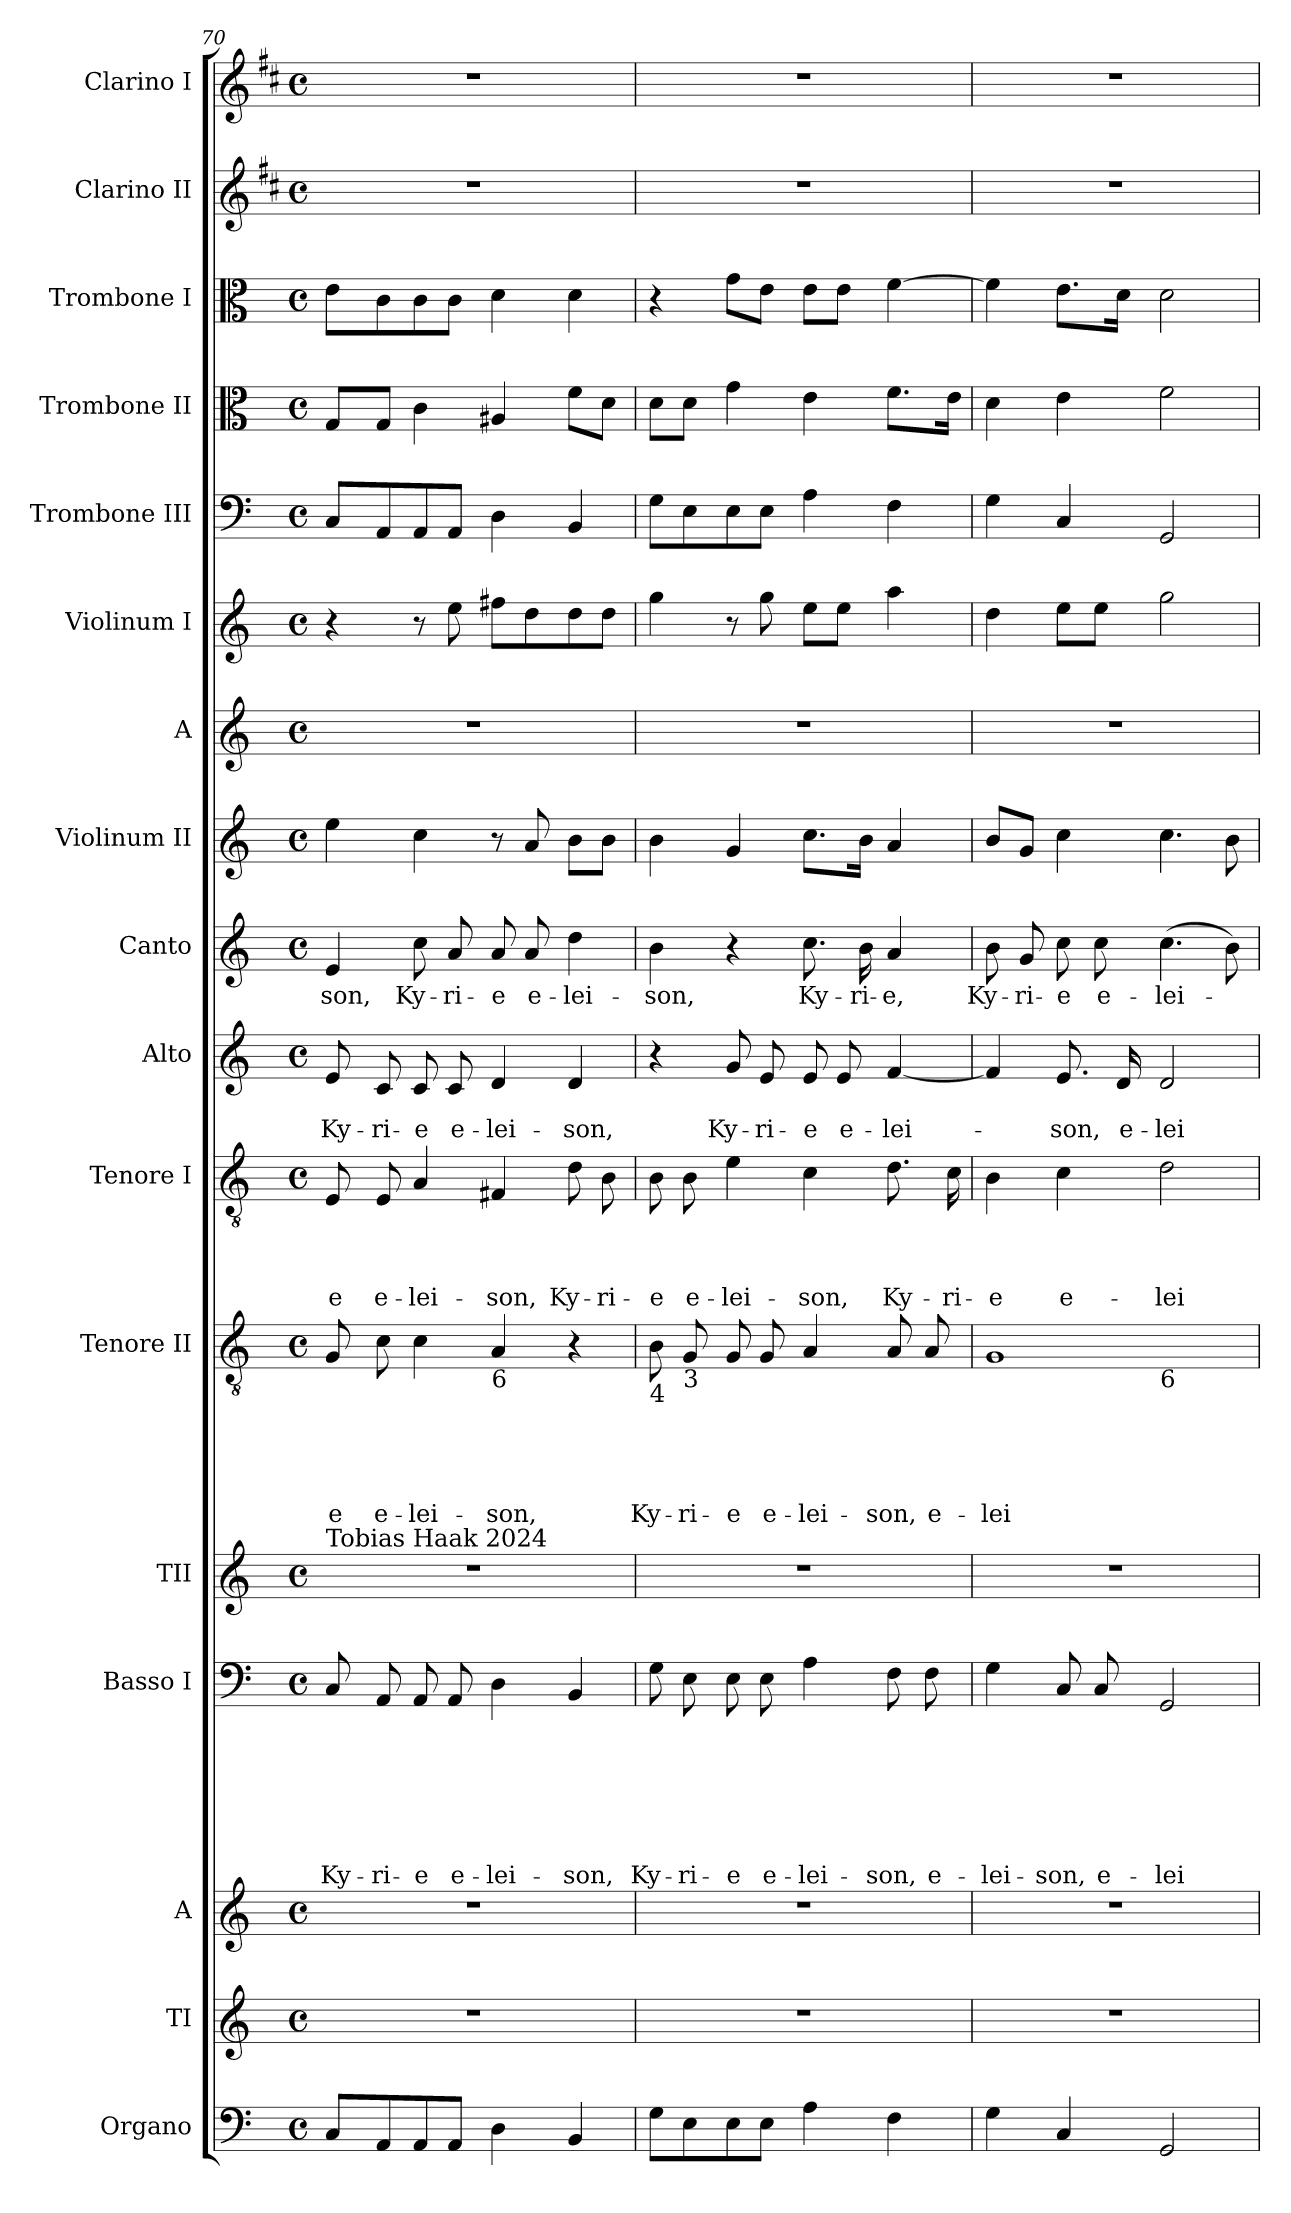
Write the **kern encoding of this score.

**kern	**kern	**kern	**kern	**text	**text	**text	**text	**text	**text	**text	**kern	**kern	**text	**text	**text	**text	**text	**kern	**text	**text	**text	**text	**kern	**text	**text	**kern	**text	**kern	**kern	**kern	**kern	**kern	**kern	**kern	**kern
*part17	*part16	*part15	*part14	*part14	*part14	*part14	*part14	*part14	*part14	*part14	*part13	*part12	*part12	*part12	*part12	*part12	*part12	*part11	*part11	*part11	*part11	*part11	*part10	*part10	*part10	*part9	*part9	*part8	*part7	*part6	*part5	*part4	*part3	*part2	*part1
*staff17	*staff16	*staff15	*staff14	*staff14	*staff14	*staff14	*staff14	*staff14	*staff14	*staff14	*staff13	*staff12	*staff12	*staff12	*staff12	*staff12	*staff12	*staff11	*staff11	*staff11	*staff11	*staff11	*staff10	*staff10	*staff10	*staff9	*staff9	*staff8	*staff7	*staff6	*staff5	*staff4	*staff3	*staff2	*staff1
*I"Organo	*I"TI	*I"A	*I"Basso I	*	*	*	*	*	*	*	*I"TII	*I"Tenore II	*	*	*	*	*	*I"Tenore I	*	*	*	*	*I"Alto	*	*	*I"Canto	*	*I"Violinum II	*I"A	*I"Violinum I	*I"Trombone III	*I"Trombone II	*I"Trombone I	*I"Clarino II	*I"Clarino I
*I'O	*I'TI	*I'A	*I'B I	*	*	*	*	*	*	*	*I'TII	*I'TII	*	*	*	*	*	*I'TI	*	*	*	*	*I'A	*	*	*I'C	*	*I'V II	*I'A	*I'V I	*I'Trb III	*I'Trb II	*I'Trb I	*I'Cla II	*I'Cla I
!!LO:PB:g=z
*clefF4	*clefG2	*clefG2	*clefF4	*	*	*	*	*	*	*	*clefG2	*clefGv2	*	*	*	*	*	*clefGv2	*	*	*	*	*clefG2	*	*	*clefG2	*	*clefG2	*clefG2	*clefG2	*clefF4	*clefC3	*clefC3	*clefG2	*clefG2
*	*	*	*	*	*	*	*	*	*	*	*	*	*	*	*	*	*	*	*	*	*	*	*	*	*	*	*	*	*	*	*	*	*	*ITrd1c2	*ITrd1c2
*k[]	*k[]	*k[]	*k[]	*	*	*	*	*	*	*	*k[]	*k[]	*	*	*	*	*	*k[]	*	*	*	*	*k[]	*	*	*k[]	*	*k[]	*k[]	*k[]	*k[]	*k[]	*k[]	*k[]	*k[]
*C:	*C:	*C:	*C:	*	*	*	*	*	*	*	*C:	*C:	*	*	*	*	*	*C:	*	*	*	*	*C:	*	*	*C:	*	*C:	*C:	*C:	*C:	*C:	*C:	*C:	*C:
*M4/4	*M4/4	*M4/4	*M4/4	*	*	*	*	*	*	*	*M4/4	*M4/4	*	*	*	*	*	*M4/4	*	*	*	*	*M4/4	*	*	*M4/4	*	*M4/4	*M4/4	*M4/4	*M4/4	*M4/4	*M4/4	*M4/4	*M4/4
*met(c)	*met(c)	*met(c)	*met(c)	*	*	*	*	*	*	*	*met(c)	*met(c)	*	*	*	*	*	*met(c)	*	*	*	*	*met(c)	*	*	*met(c)	*	*met(c)	*met(c)	*met(c)	*met(c)	*met(c)	*met(c)	*met(c)	*met(c)
=70	=70	=70	=70	=70	=70	=70	=70	=70	=70	=70	=70	=70	=70	=70	=70	=70	=70	=70	=70	=70	=70	=70	=70	=70	=70	=70	=70	=70	=70	=70	=70	=70	=70	=70	=70
!	!	!	!	!	!	!	!	!	!	!	!LO:TX:a:t=Tobias Haak 2024	!	!	!	!	!	!	!	!	!	!	!	!	!	!	!	!	!	!	!	!	!	!	!	!
!	!	!	!	!	!	!	!	!	!	!LO:LY:b	!	!	!	!	!	!	!LO:LY:b	!	!	!	!	!LO:LY:b	!	!	!LO:LY:b	!	!LO:LY:b	!	!	!	!	!	!	!	!
8C/L	1r	1r	8C/	.	.	.	.	.	.	Ky-	1r	8G/	.	.	.	.	-e	8E/	.	.	.	-e	8e/	.	Ky-	4e/	-son,	4ee\	1r	4r	8C/L	8G/L	8e\L	1r	1r
!	!	!	!	!	!	!	!	!	!	!LO:LY:b	!	!	!	!	!	!	!LO:LY:b	!	!	!	!	!LO:LY:b	!	!	!LO:LY:b	!	!	!	!	!	!	!	!	!	!
8AA/	.	.	8AA/	.	.	.	.	.	.	-ri-	.	8c\	.	.	.	.	e-	8E/	.	.	.	e-	8c/	.	-ri-	.	.	.	.	.	8AA/	8G/J	8c\	.	.
!	!	!	!	!	!	!	!	!	!	!LO:LY:b	!	!	!	!	!	!	!LO:LY:b	!	!	!	!	!LO:LY:b	!	!	!LO:LY:b	!	!LO:LY:b	!	!	!	!	!	!	!	!
8AA/	.	.	8AA/	.	.	.	.	.	.	-e	.	4c\	.	.	.	.	-lei-	4A/	.	.	.	-lei-	8c/	.	-e	8cc\	Ky-	4cc\	.	8r	8AA/	4c\	8c\	.	.
!	!	!	!	!	!	!	!	!	!	!LO:LY:b	!	!	!	!	!	!	!	!	!	!	!	!	!	!	!LO:LY:b	!	!LO:LY:b	!	!	!	!	!	!	!	!
8AA/J	.	.	8AA/	.	.	.	.	.	.	e-	.	.	.	.	.	.	.	.	.	.	.	.	8c/	.	e-	8a/	-ri-	.	.	8ee\	8AA/J	.	8c\J	.	.
!	!	!	!	!	!	!	!	!	!	!	!	!LO:TX:b:t=6	!	!	!	!	!	!	!	!	!	!	!	!	!	!	!	!	!	!	!	!	!	!	!
!	!	!	!	!	!	!	!	!	!	!LO:LY:b	!	!	!	!	!	!	!LO:LY:b	!	!	!	!	!LO:LY:b	!	!	!LO:LY:b	!	!LO:LY:b	!	!	!	!	!	!	!	!
4D\	.	.	4D\	.	.	.	.	.	.	-lei-	.	4A/	.	.	.	.	-son,	4F#X/	.	.	.	-son,	4d/	.	-lei-	8a/	-e	8r	.	8ff#X\L	4D\	4A#X/	4d\	.	.
!	!	!	!	!	!	!	!	!	!	!	!	!	!	!	!	!	!	!	!	!	!	!	!	!	!	!	!LO:LY:b	!	!	!	!	!	!	!	!
.	.	.	.	.	.	.	.	.	.	.	.	.	.	.	.	.	.	.	.	.	.	.	.	.	.	8a/	e-	8a/	.	8dd\	.	.	.	.	.
!	!	!	!	!	!	!	!	!	!	!LO:LY:b	!	!	!	!	!	!	!	!	!	!	!	!LO:LY:b	!	!	!LO:LY:b	!	!LO:LY:b	!	!	!	!	!	!	!	!
4BB/	.	.	4BB/	.	.	.	.	.	.	-son,	.	4r	.	.	.	.	.	8d\	.	.	.	Ky-	4d/	.	-son,	4dd\	-lei-	8b\L	.	8dd\	4BB/	8f\L	4d\	.	.
!	!	!	!	!	!	!	!	!	!	!	!	!	!	!	!	!	!	!	!	!	!	!LO:LY:b	!	!	!	!	!	!	!	!	!	!	!	!	!
.	.	.	.	.	.	.	.	.	.	.	.	.	.	.	.	.	.	8B\	.	.	.	-ri-	.	.	.	.	.	8b\J	.	8dd\J	.	8d\J	.	.	.
=71	=71	=71	=71	=71	=71	=71	=71	=71	=71	=71	=71	=71	=71	=71	=71	=71	=71	=71	=71	=71	=71	=71	=71	=71	=71	=71	=71	=71	=71	=71	=71	=71	=71	=71	=71
!	!	!	!	!	!	!	!	!	!	!	!	!LO:TX:b:t=4	!	!	!	!	!	!	!	!	!	!	!	!	!	!	!	!	!	!	!	!	!	!	!
!	!	!	!	!	!	!	!	!	!	!LO:LY:b	!	!	!	!	!	!	!LO:LY:b	!	!	!	!	!LO:LY:b	!	!	!	!	!LO:LY:b	!	!	!	!	!	!	!	!
8G\L	1r	1r	8G\	.	.	.	.	.	.	Ky-	1r	8B\	.	.	.	.	Ky-	8B\	.	.	.	-e	4r	.	.	4b\	-son,	4b\	1r	4gg\	8G\L	8d\L	4r	1r	1r
!	!	!	!	!	!	!	!	!	!	!	!	!LO:TX:b:t=3	!	!	!	!	!	!	!	!	!	!	!	!	!	!	!	!	!	!	!	!	!	!	!
!	!	!	!	!	!	!	!	!	!	!LO:LY:b	!	!	!	!	!	!	!LO:LY:b	!	!	!	!	!LO:LY:b	!	!	!	!	!	!	!	!	!	!	!	!	!
8E\	.	.	8E\	.	.	.	.	.	.	-ri-	.	8G/	.	.	.	.	-ri-	8B\	.	.	.	e-	.	.	.	.	.	.	.	.	8E\	8d\J	.	.	.
!	!	!	!	!	!	!	!	!	!	!LO:LY:b	!	!	!	!	!	!	!LO:LY:b	!	!	!	!	!LO:LY:b	!	!	!LO:LY:b	!	!	!	!	!	!	!	!	!	!
8E\	.	.	8E\	.	.	.	.	.	.	-e	.	8G/	.	.	.	.	-e	4e\	.	.	.	-lei-	8g/	.	Ky-	4r	.	4g/	.	8r	8E\	4g\	8g\L	.	.
!	!	!	!	!	!	!	!	!	!	!LO:LY:b	!	!	!	!	!	!	!LO:LY:b	!	!	!	!	!	!	!	!LO:LY:b	!	!	!	!	!	!	!	!	!	!
8E\J	.	.	8E\	.	.	.	.	.	.	e-	.	8G/	.	.	.	.	e-	.	.	.	.	.	8e/	.	-ri-	.	.	.	.	8gg\	8E\J	.	8e\J	.	.
!	!	!	!	!	!	!	!	!	!	!LO:LY:b	!	!	!	!	!	!	!LO:LY:b	!	!	!	!	!LO:LY:b	!	!	!LO:LY:b	!	!LO:LY:b	!	!	!	!	!	!	!	!
4A\	.	.	4A\	.	.	.	.	.	.	-lei-	.	4A/	.	.	.	.	-lei-	4c\	.	.	.	-son,	8e/	.	-e	8.cc\	Ky-	8.cc\L	.	8ee\L	4A\	4e\	8e\L	.	.
!	!	!	!	!	!	!	!	!	!	!	!	!	!	!	!	!	!	!	!	!	!	!	!	!	!LO:LY:b	!	!	!	!	!	!	!	!	!	!
.	.	.	.	.	.	.	.	.	.	.	.	.	.	.	.	.	.	.	.	.	.	.	8e/	.	e-	.	.	.	.	8ee\J	.	.	8e\J	.	.
!	!	!	!	!	!	!	!	!	!	!	!	!	!	!	!	!	!	!	!	!	!	!	!	!	!	!	!LO:LY:b	!	!	!	!	!	!	!	!
.	.	.	.	.	.	.	.	.	.	.	.	.	.	.	.	.	.	.	.	.	.	.	.	.	.	16b\	-ri-	16b\Jk	.	.	.	.	.	.	.
!	!	!	!	!	!	!	!	!	!	!LO:LY:b	!	!	!	!	!	!	!LO:LY:b	!	!	!	!	!LO:LY:b	!	!	!LO:LY:b	!	!LO:LY:b	!	!	!	!	!	!	!	!
4F>\	.	.	8F\	.	.	.	.	.	.	-son,	.	8A/	.	.	.	.	-son,	8.d\	.	.	.	Ky-	[<4f/	.	-lei-	4a/	-e,	4a/	.	4aa\	4F\	8.f\L	[>4f\	.	.
!	!	!	!	!	!	!	!	!	!	!LO:LY:b	!	!	!	!	!	!	!LO:LY:b	!	!	!	!	!	!	!	!	!	!	!	!	!	!	!	!	!	!
.	.	.	8F\	.	.	.	.	.	.	e-	.	8A/	.	.	.	.	e-	.	.	.	.	.	.	.	.	.	.	.	.	.	.	.	.	.	.
!	!	!	!	!	!	!	!	!	!	!	!	!	!	!	!	!	!	!	!	!	!	!LO:LY:b	!	!	!	!	!	!	!	!	!	!	!	!	!
.	.	.	.	.	.	.	.	.	.	.	.	.	.	.	.	.	.	16c\	.	.	.	-ri-	.	.	.	.	.	.	.	.	.	16e\Jk	.	.	.
=72	=72	=72	=72	=72	=72	=72	=72	=72	=72	=72	=72	=72	=72	=72	=72	=72	=72	=72	=72	=72	=72	=72	=72	=72	=72	=72	=72	=72	=72	=72	=72	=72	=72	=72	=72
!	!	!	!	!	!	!	!	!	!	!LO:LY:b	!	!	!	!	!	!	!LO:LY:b	!	!	!	!	!LO:LY:b	!	!	!	!	!LO:LY:b	!	!	!	!	!	!	!	!
*	*	*	*	*	*	*	*	*	*	*	*	*^	*	*	*	*	*	*	*	*	*	*	*	*	*	*	*	*	*	*	*	*	*	*	*
4G\	1r	1r	4G\	.	.	.	.	.	.	-lei-	1r	1G	2ryy	.	.	.	.	-lei-	4B\	.	.	.	-e	4f/]	.	.	8b\	Ky-	8b/L	1r	4dd\	4G\	4d\	4f\]	1r	1r
!	!	!	!	!	!	!	!	!	!	!	!	!	!	!	!	!	!	!	!	!	!	!	!	!	!	!	!	!LO:LY:b	!	!	!	!	!	!	!	!
.	.	.	.	.	.	.	.	.	.	.	.	.	.	.	.	.	.	.	.	.	.	.	.	.	.	.	8g/	-ri-	8g/J	.	.	.	.	.	.	.
!	!	!	!	!	!	!	!	!	!	!LO:LY:b	!	!	!	!	!	!	!	!	!	!	!	!	!LO:LY:b	!	!	!LO:LY:b	!	!LO:LY:b	!	!	!	!	!	!	!	!
4C/	.	.	8C/	.	.	.	.	.	.	-son,	.	.	.	.	.	.	.	.	4c\	.	.	.	e-	8.e/	.	-son,	8cc\	-e	4cc\	.	8ee\L	4C/	4e\	8.e\L	.	.
!	!	!	!	!	!	!	!	!	!	!LO:LY:b	!	!	!	!	!	!	!	!	!	!	!	!	!	!	!	!	!	!LO:LY:b	!	!	!	!	!	!	!	!
.	.	.	8C/	.	.	.	.	.	.	e-	.	.	.	.	.	.	.	.	.	.	.	.	.	.	.	.	8cc\	e-	.	.	8ee\J	.	.	.	.	.
!	!	!	!	!	!	!	!	!	!	!	!	!	!	!	!	!	!	!	!	!	!	!	!	!	!	!LO:LY:b	!	!	!	!	!	!	!	!	!	!
.	.	.	.	.	.	.	.	.	.	.	.	.	.	.	.	.	.	.	.	.	.	.	.	16d/	.	e-	.	.	.	.	.	.	.	16d\Jk	.	.
!	!	!	!	!	!	!	!	!	!	!	!	!	!LO:TX:b:t=6	!	!	!	!	!	!	!	!	!	!	!	!	!	!	!	!	!	!	!	!	!	!	!
!	!	!	!	!	!	!	!	!	!	!LO:LY:b	!	!	!	!	!	!	!	!	!	!	!	!	!LO:LY:b	!	!	!LO:LY:b	!	!LO:LY:b	!	!	!	!	!	!	!	!
2GG</	.	.	2GG/	.	.	.	.	.	.	-lei-	.	.	2ryy	.	.	.	.	.	2d\	.	.	.	-lei-	2d/	.	-lei-	(>4.cc\	-lei-	4.cc\	.	2gg\	2GG/	2f\	2d\	.	.
.	.	.	.	.	.	.	.	.	.	.	.	.	.	.	.	.	.	.	.	.	.	.	.	.	.	.	8b\)	.	8b\	.	.	.	.	.	.	.
*	*	*	*	*	*	*	*	*	*	*	*	*v	*v	*	*	*	*	*	*	*	*	*	*	*	*	*	*	*	*	*	*	*	*	*	*	*
=	=	=	=	=	=	=	=	=	=	=	=	=	=	=	=	=	=	=	=	=	=	=	=	=	=	=	=	=	=	=	=	=	=	=	=
*-	*-	*-	*-	*-	*-	*-	*-	*-	*-	*-	*-	*-	*-	*-	*-	*-	*-	*-	*-	*-	*-	*-	*-	*-	*-	*-	*-	*-	*-	*-	*-	*-	*-	*-	*-
